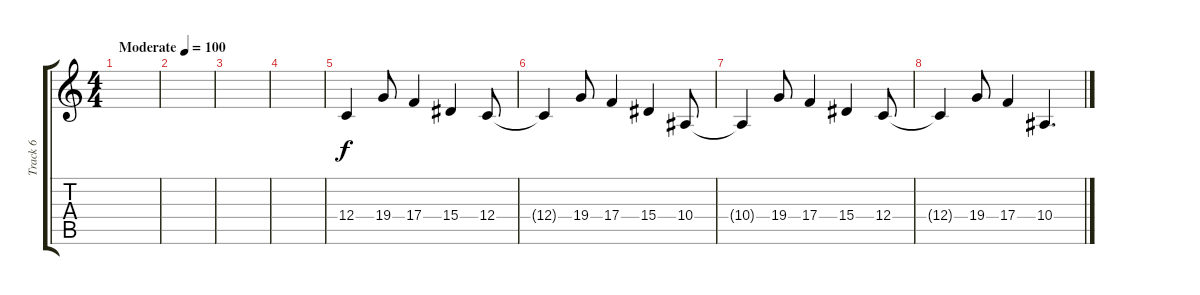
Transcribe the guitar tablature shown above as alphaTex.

\track ("Track 6" "Track 6") {instrument violin}
\staff {score tabs}
\tuning (D4 A3 F3 C3 G2 C2) {hide}
\ts (4 4)
\tempo (100 "Moderate")
\clef g2
\ks c
|
|
|
|
12.4.4 19.4.8 17.4.4 15.4.4 12.4.8 |
12.4{t}.4 19.4.8 17.4.4 15.4.4 10.4.8 |
10.4{t}.4 19.4.8 17.4.4 15.4.4 12.4.8 |
12.4{t}.4 19.4.8 17.4.4 10.4.4{d}
